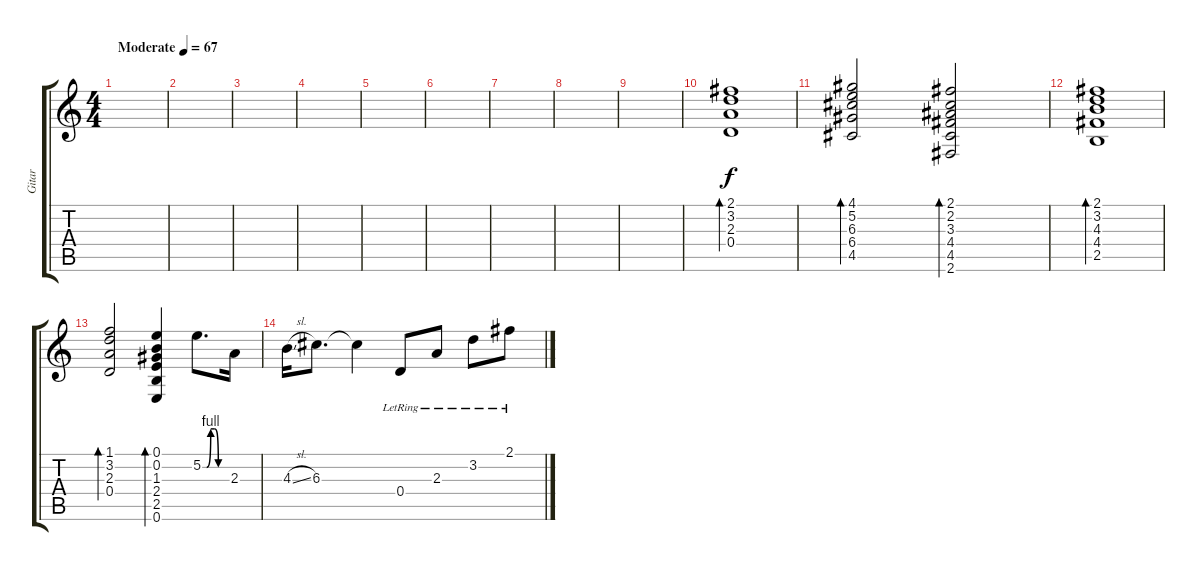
\track ("Gitar" "Gitar") {instrument acousticguitarsteel}
\staff {score tabs}
\tuning (E4 B3 G3 D3 A2 E2) {hide}
\ts (4 4)
\tempo (67 "Moderate")
\clef g2
\ks c
|
|
|
|
|
|
|
|
|
(2.1 3.2 2.3 0.4).1{bd 120} |
(4.1 5.2 6.3 6.4 4.5).2{bd 60} (2.1 2.2 3.3 4.4 4.5 2.6).2{bd 60} |
(2.1 3.2 4.3 4.4 2.5).1{bd 60} |
(1.1 3.2 2.3 0.4).2{bd 60} (0.1 0.2 1.3 2.4 2.5 0.6).4{bd 60} 5.2{be (custom 0 0 10 0 20 4 30 4 39 0 60 0)}.8{d} 2.3.16 |
4.3{sl}.16 6.3.8{d} 6.3{t}.4 0.4{lr}.8 2.3{lr}.8 3.2{lr}.8 2.1{lr}.8
